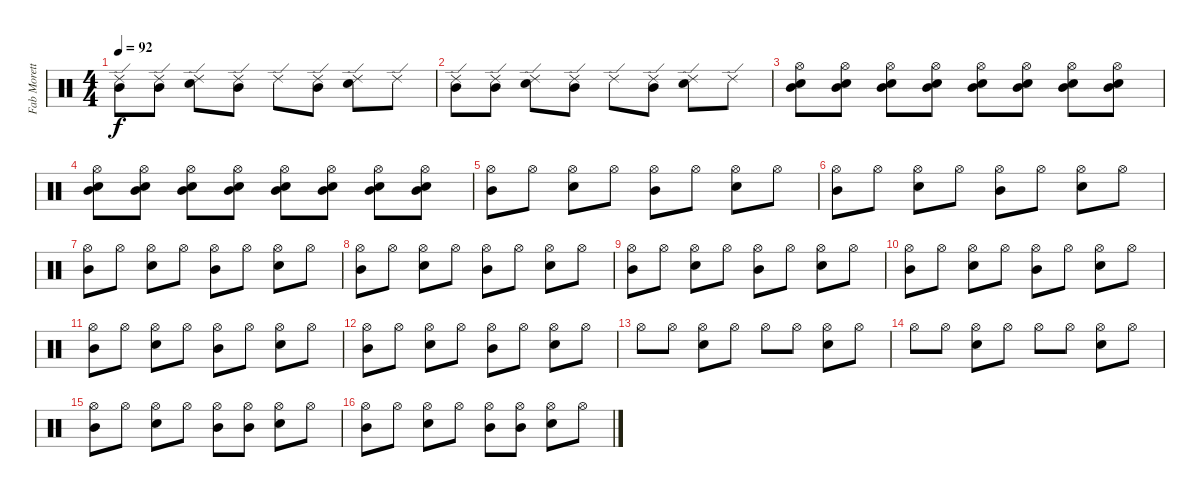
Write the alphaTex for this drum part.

\track ("Fab Moretti" "Fab Morett") {instrument percussion}
\staff {score}
\articulation defaults
\ts (4 4)
\tempo 92
\clef neutral
\ks c
("Ride (edge) 2" "Mid Tom (hit)").8{dy f} ("Ride (edge) 2" "Mid Tom (hit)").8 ("Ride (edge) 2" "Snare (hit) 2").8 ("Ride (edge) 2" "Mid Tom (hit)").8 "Ride (edge) 2".8 ("Ride (edge) 2" "Mid Tom (hit)").8 ("Ride (edge) 2" "Snare (hit) 2").8 "Ride (edge) 2".8 |
("Ride (edge) 2" "Mid Tom (hit)").8 ("Ride (edge) 2" "Mid Tom (hit)").8 ("Ride (edge) 2" "Snare (hit) 2").8 ("Ride (edge) 2" "Mid Tom (hit)").8 "Ride (edge) 2".8 ("Ride (edge) 2" "Mid Tom (hit)").8 ("Ride (edge) 2" "Snare (hit) 2").8 "Ride (edge) 2".8 |
("Hi-Hat (open)" "Snare (hit) 2" "Mid Tom (hit)").8 ("Hi-Hat (open)" "Snare (hit) 2" "Mid Tom (hit)").8 ("Hi-Hat (open)" "Snare (hit) 2" "Mid Tom (hit)").8 ("Hi-Hat (open)" "Snare (hit) 2" "Mid Tom (hit)").8 ("Hi-Hat (open)" "Snare (hit) 2" "Mid Tom (hit)").8 ("Hi-Hat (open)" "Snare (hit) 2" "Mid Tom (hit)").8 ("Hi-Hat (open)" "Snare (hit) 2" "Mid Tom (hit)").8 ("Hi-Hat (open)" "Snare (hit) 2" "Mid Tom (hit)").8 |
("Hi-Hat (open)" "Snare (hit) 2" "Mid Tom (hit)").8 ("Hi-Hat (open)" "Snare (hit) 2" "Mid Tom (hit)").8 ("Hi-Hat (open)" "Snare (hit) 2" "Mid Tom (hit)").8 ("Hi-Hat (open)" "Snare (hit) 2" "Mid Tom (hit)").8 ("Hi-Hat (open)" "Snare (hit) 2" "Mid Tom (hit)").8 ("Hi-Hat (open)" "Snare (hit) 2" "Mid Tom (hit)").8 ("Hi-Hat (open)" "Snare (hit) 2" "Mid Tom (hit)").8 ("Hi-Hat (open)" "Snare (hit) 2" "Mid Tom (hit)").8 |
("Hi-Hat (open)" "Mid Tom (hit)").8 "Hi-Hat (open)".8 ("Hi-Hat (open)" "Snare (hit) 2").8 "Hi-Hat (open)".8 ("Hi-Hat (open)" "Mid Tom (hit)").8 "Hi-Hat (open)".8 ("Hi-Hat (open)" "Snare (hit) 2").8 "Hi-Hat (open)".8 |
("Hi-Hat (open)" "Mid Tom (hit)").8 "Hi-Hat (open)".8 ("Hi-Hat (open)" "Snare (hit) 2").8 "Hi-Hat (open)".8 ("Hi-Hat (open)" "Mid Tom (hit)").8 "Hi-Hat (open)".8 ("Hi-Hat (open)" "Snare (hit) 2").8 "Hi-Hat (open)".8 |
("Hi-Hat (open)" "Mid Tom (hit)").8 "Hi-Hat (open)".8 ("Hi-Hat (open)" "Snare (hit) 2").8 "Hi-Hat (open)".8 ("Hi-Hat (open)" "Mid Tom (hit)").8 "Hi-Hat (open)".8 ("Hi-Hat (open)" "Snare (hit) 2").8 "Hi-Hat (open)".8 |
("Hi-Hat (open)" "Mid Tom (hit)").8 "Hi-Hat (open)".8 ("Hi-Hat (open)" "Snare (hit) 2").8 "Hi-Hat (open)".8 ("Hi-Hat (open)" "Mid Tom (hit)").8 "Hi-Hat (open)".8 ("Hi-Hat (open)" "Snare (hit) 2").8 "Hi-Hat (open)".8 |
("Hi-Hat (open)" "Mid Tom (hit)").8 "Hi-Hat (open)".8 ("Hi-Hat (open)" "Snare (hit) 2").8 "Hi-Hat (open)".8 ("Hi-Hat (open)" "Mid Tom (hit)").8 "Hi-Hat (open)".8 ("Hi-Hat (open)" "Snare (hit) 2").8 "Hi-Hat (open)".8 |
("Hi-Hat (open)" "Mid Tom (hit)").8 "Hi-Hat (open)".8 ("Hi-Hat (open)" "Snare (hit) 2").8 "Hi-Hat (open)".8 ("Hi-Hat (open)" "Mid Tom (hit)").8 "Hi-Hat (open)".8 ("Hi-Hat (open)" "Snare (hit) 2").8 "Hi-Hat (open)".8 |
("Hi-Hat (open)" "Mid Tom (hit)").8 "Hi-Hat (open)".8 ("Hi-Hat (open)" "Snare (hit) 2").8 "Hi-Hat (open)".8 ("Hi-Hat (open)" "Mid Tom (hit)").8 "Hi-Hat (open)".8 ("Hi-Hat (open)" "Snare (hit) 2").8 "Hi-Hat (open)".8 |
("Hi-Hat (open)" "Mid Tom (hit)").8 "Hi-Hat (open)".8 ("Hi-Hat (open)" "Snare (hit) 2").8 "Hi-Hat (open)".8 ("Hi-Hat (open)" "Mid Tom (hit)").8 "Hi-Hat (open)".8 ("Hi-Hat (open)" "Snare (hit) 2").8 "Hi-Hat (open)".8 |
"Hi-Hat (open)".8 "Hi-Hat (open)".8 ("Hi-Hat (open)" "Snare (hit) 2").8 "Hi-Hat (open)".8 "Hi-Hat (open)".8 "Hi-Hat (open)".8 ("Hi-Hat (open)" "Snare (hit) 2").8 "Hi-Hat (open)".8 |
"Hi-Hat (open)".8 "Hi-Hat (open)".8 ("Hi-Hat (open)" "Snare (hit) 2").8 "Hi-Hat (open)".8 "Hi-Hat (open)".8 "Hi-Hat (open)".8 ("Hi-Hat (open)" "Snare (hit) 2").8 "Hi-Hat (open)".8 |
("Hi-Hat (open)" "Mid Tom (hit)").8 "Hi-Hat (open)".8 ("Hi-Hat (open)" "Snare (hit) 2").8 "Hi-Hat (open)".8 ("Hi-Hat (open)" "Mid Tom (hit)").8 ("Hi-Hat (open)" "Mid Tom (hit)").8 ("Hi-Hat (open)" "Snare (hit) 2").8 "Hi-Hat (open)".8 |
("Hi-Hat (open)" "Mid Tom (hit)").8 "Hi-Hat (open)".8 ("Hi-Hat (open)" "Snare (hit) 2").8 "Hi-Hat (open)".8 ("Hi-Hat (open)" "Mid Tom (hit)").8 ("Hi-Hat (open)" "Mid Tom (hit)").8 ("Hi-Hat (open)" "Snare (hit) 2").8 "Hi-Hat (open)".8
